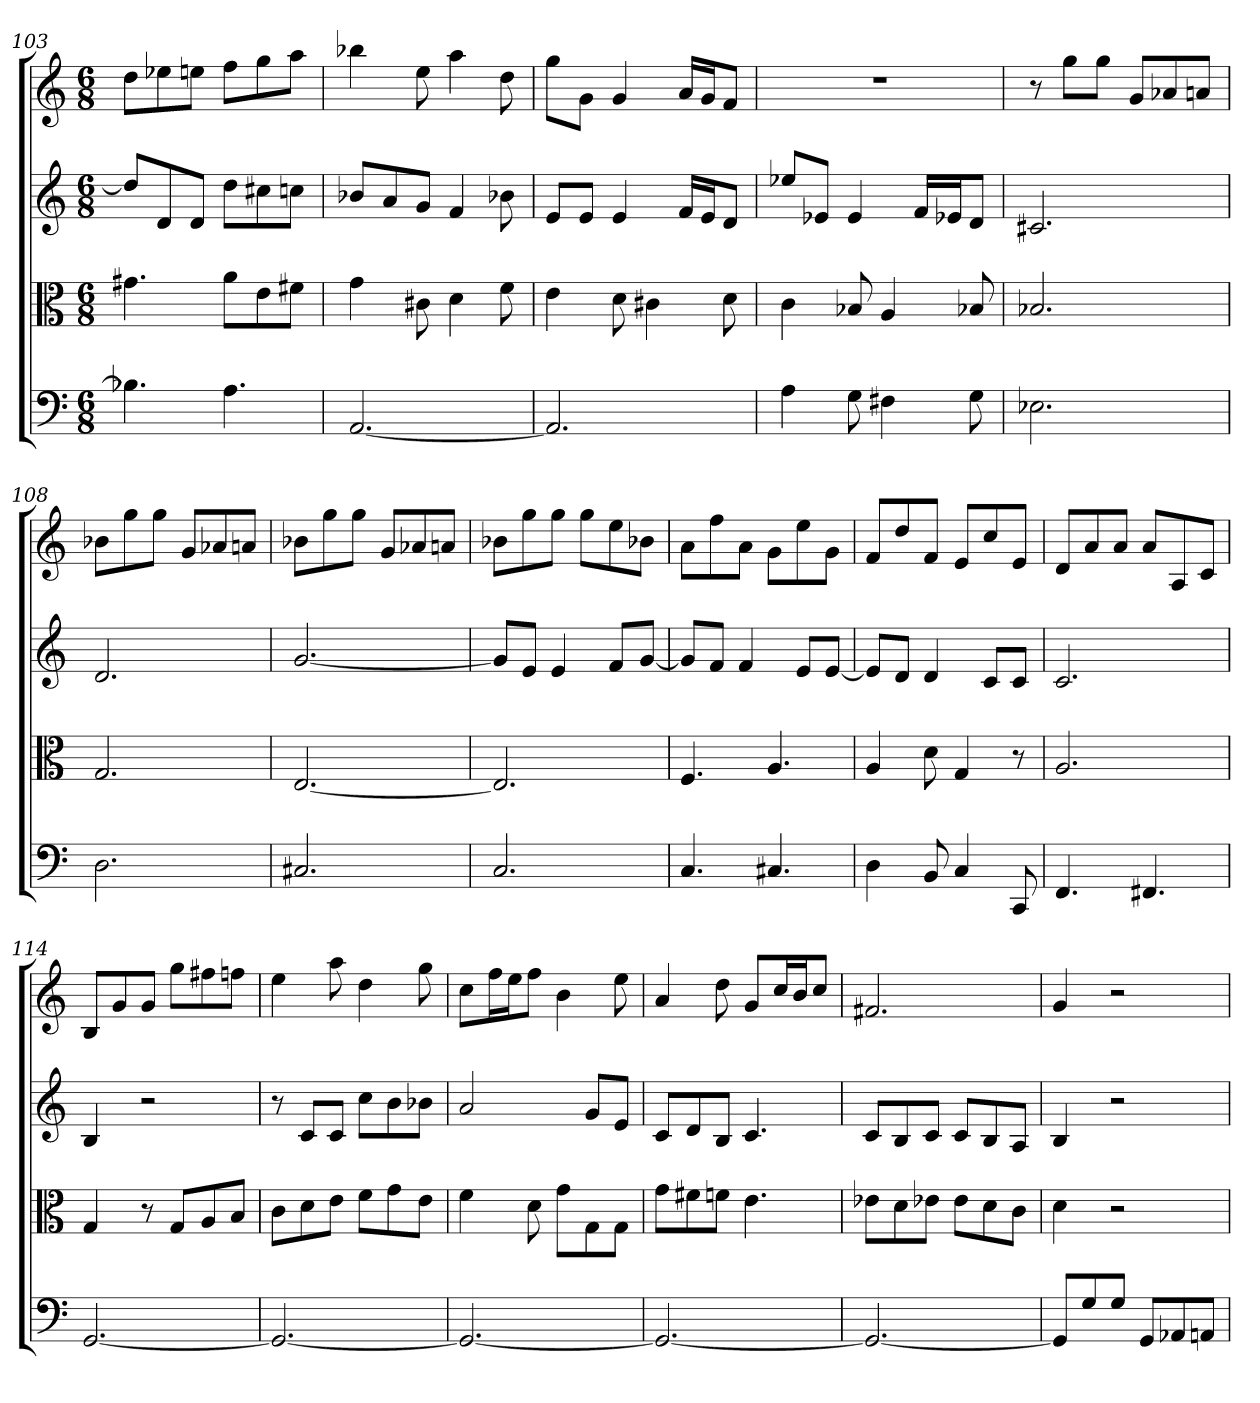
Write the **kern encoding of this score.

**kern	**kern	**kern	**kern
*part4	*part3	*part2	*part1
*staff4	*staff3	*staff2	*staff1
*clefF4	*clefC3	*clefG2	*clefG2
*k[]	*k[]	*k[]	*k[]
*M6/8	*M6/8	*M6/8	*M6/8
=103	=103	=103	=103
4.B-X]	4.g#X	8ddL]	8ddL
.	.	8d	8ee-X
.	.	8dJ	8eenJ
4.A	8aL	8ddL	8ffL
.	8e	8cc#X	8gg
.	8f#XJ	8ccnJ	8aaJ
=104	=104	=104	=104
[2.AA	4g	8b-XL	4bb-X
.	.	8a	.
.	8c#X	8gJ	8ee
.	4d	4f	4aa
.	8f	8b-X	8dd
=105	=105	=105	=105
2.AA]	4e	8eL	8ggL
.	.	8eJ	8gJ
.	8d	4e	4g
.	4c#X	.	.
.	.	16fLL	16aLL
.	.	16eJ	16gJ
.	8d	8dJ	8fJ
=106	=106	=106	=106
4A	4c	8ee-XL	2.r
.	.	8e-XJ	.
8G	8B-X	4e-	.
4F#X	4A	.	.
.	.	16fLL	.
.	.	16e-XJ	.
8G	8B-X	8dJ	.
=107	=107	=107	=107
2.E-X	2.B-X	2.c#X	8r
.	.	.	8ggL
.	.	.	8ggJ
.	.	.	8gL
.	.	.	8a-X
.	.	.	8anJ
=108	=108	=108	=108
2.D	2.G	2.d	8b-XL
.	.	.	8gg
.	.	.	8ggJ
.	.	.	8gL
.	.	.	8a-X
.	.	.	8anJ
=109	=109	=109	=109
2.C#X	[2.E	[2.g	8b-XL
.	.	.	8gg
.	.	.	8ggJ
.	.	.	8gL
.	.	.	8a-X
.	.	.	8anJ
=110	=110	=110	=110
2.C	2.E]	8gL]	8b-XL
.	.	8eJ	8gg
.	.	4e	8ggJ
.	.	.	8ggL
.	.	8fL	8ee
.	.	[8gJ	8b-XJ
=111	=111	=111	=111
4.C	4.F	8gL]	8aL
.	.	8fJ	8ff
.	.	4f	8aJ
4.C#X	4.A	.	8gL
.	.	8eL	8ee
.	.	[8eJ	8gJ
=112	=112	=112	=112
4D	4A	8eL]	8fL
.	.	8dJ	8dd
8BB	8d	4d	8fJ
4C	4G	.	8eL
.	.	8cL	8cc
8CC	8r	8cJ	8eJ
=113	=113	=113	=113
4.FF	2.A	2.c	8dL
.	.	.	8a
.	.	.	8aJ
4.FF#X	.	.	8aL
.	.	.	8A
.	.	.	8cJ
=114	=114	=114	=114
[2.GG	4G	4B	8BL
.	.	.	8g
.	8r	2r	8gJ
.	8GL	.	8ggL
.	8A	.	8ff#X
.	8BJ	.	8ffnJ
=115	=115	=115	=115
2.GG_	8cL	8r	4ee
.	8d	8cL	.
.	8eJ	8cJ	8aa
.	8fL	8ccL	4dd
.	8g	8b	.
.	8eJ	8b-XJ	8gg
=116	=116	=116	=116
2.GG_	4f	2a	8ccL
.	.	.	16ffL
.	.	.	16eeJ
.	8d	.	8ffJ
.	8gL	.	4b
.	8G	8gL	.
.	8GJ	8eJ	8ee
=117	=117	=117	=117
2.GG_	8gL	8cL	4a
.	8f#X	8d	.
.	8fnJ	8BJ	8dd
.	4.e	4.c	8gL
.	.	.	16ccL
.	.	.	16bJ
.	.	.	8ccJ
=118	=118	=118	=118
2.GG_	8e-XL	8cL	2.f#X
.	8d	8B	.
.	8e-XJ	8cJ	.
.	8e-L	8cL	.
.	8d	8B	.
.	8cJ	8AJ	.
=119	=119	=119	=119
8GGL]	4d	4B	4g
8G	.	.	.
8GJ	2r	2r	2r
8GGL	.	.	.
8AA-X	.	.	.
8AAnJ	.	.	.
=	=	=	=
*-	*-	*-	*-
